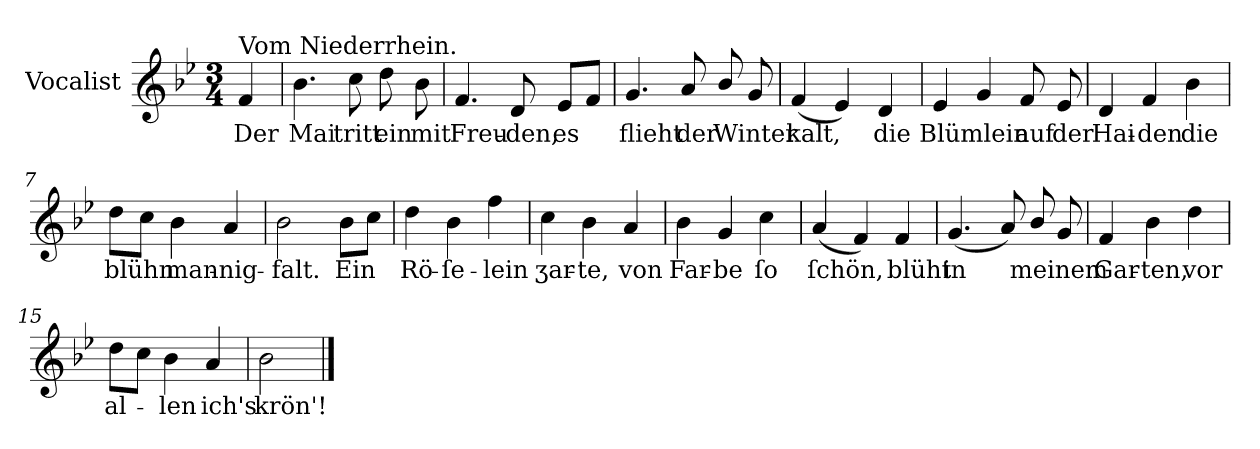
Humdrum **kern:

**kern	**text
*part1	*part1
*staff1	*staff1
*I"Vocalist	*
*k[b-e-]	*
*B-:	*
*M3/4	*
=	=
!LO:TX:a:t=Vom Niederrhein.	!
4f	Der
=1	=1
4.b-	Mai
8cc	tritt
8dd	ein
8b-	mit
=2	=2
4.f	Freu-
8d	-den,
8e-L	es
8fJ	.
=3	=3
4.g	flieht
8a	der
8b-/	Winter
8g	.
=4	=4
(>4f	kalt,
4e-)	.
4d	die
=5	=5
4e-	Blümlein
4g	.
8f	auf
8e-	der
=6	=6
4d	Hai-
4f	-den
4b-	die
=7	=7
8ddL	blühn
8ccJ	.
4b-	man-
4a	-nig-
=8	=8
2b-	-falt.
8b-L	Ein
8ccJ	.
=9	=9
4dd	Rö-
4b-	-ſe-
4ff	-lein
=10	=10
4cc	ʒar-
4b-	-te,
4a	von
=11	=11
4b-	Far-
4g	-be
4cc	ſo
=12	=12
(4a	ſchön,
4f)	.
4f	blüht
=13	=13
(4.g	in
8a)	.
8b-/	meinem
8g	.
=14	=14
4f	Gar-
4b-	-ten,
4dd	vor
=15	=15
8ddL	al-
8ccJ	.
4b-	-len
4a	ich's
=16	=16
2b-	krön'!
==	==
*-	*-
